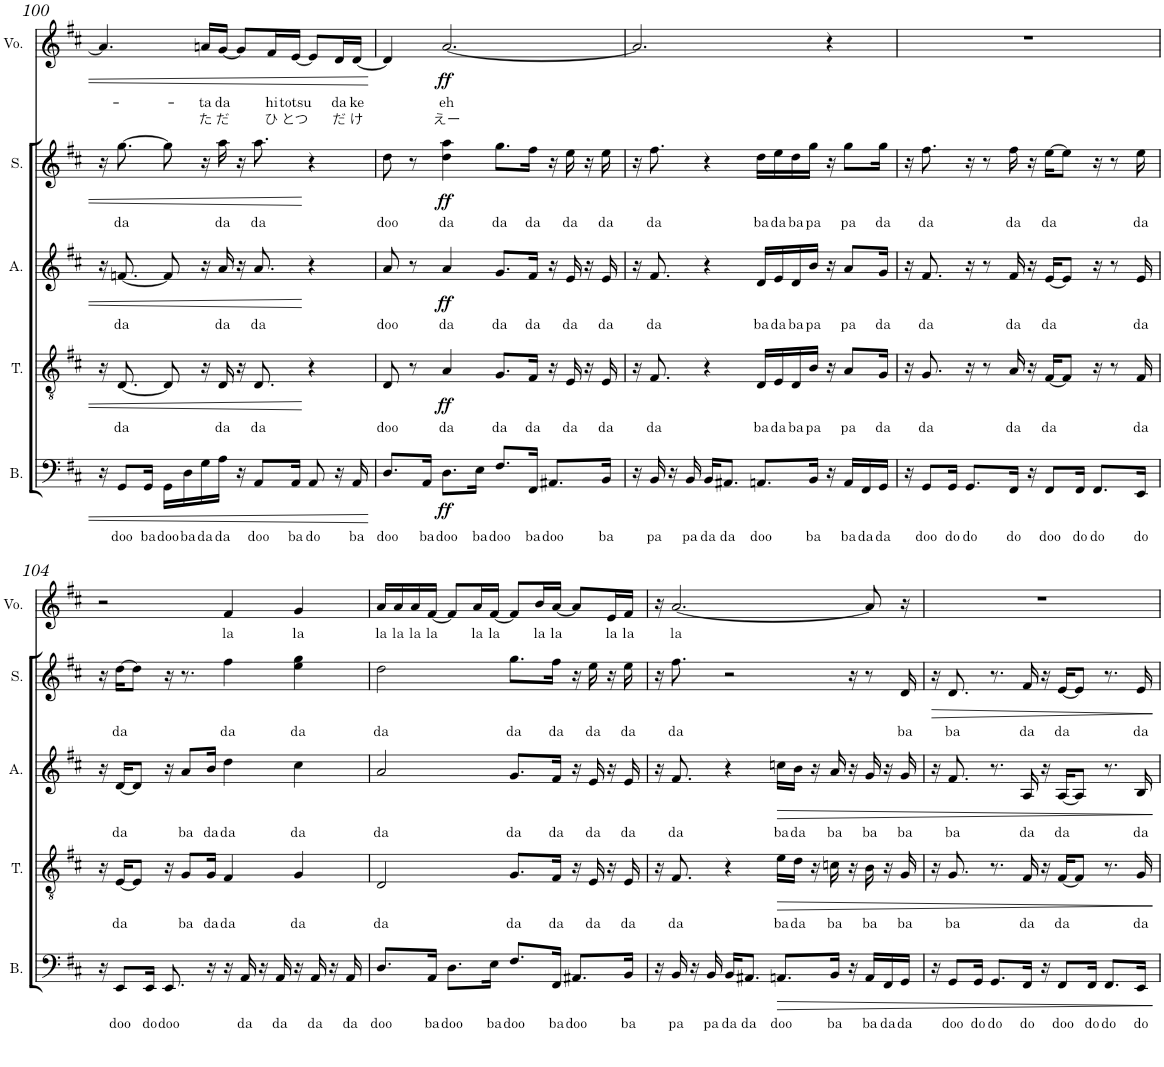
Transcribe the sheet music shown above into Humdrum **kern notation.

**kern	**text	**dynam	**kern	**text	**dynam	**kern	**text	**dynam	**kern	**text	**dynam	**kern	**text	**text	**dynam
*part5	*part5	*part5	*part4	*part4	*part4	*part3	*part3	*part3	*part2	*part2	*part2	*part1	*part1	*part1	*part1
*staff5	*staff5	*staff5	*staff4	*staff4	*staff4	*staff3	*staff3	*staff3	*staff2	*staff2	*staff2	*staff1	*staff1	*staff1	*staff1
*I"Bass	*	*	*I"Tenor	*	*	*I"Alto	*	*	*I"Soprano	*	*	*I"Voice	*	*	*
*I'B.	*	*	*I'T.	*	*	*I'A.	*	*	*I'S.	*	*	*I'Vo.	*	*	*
!!LO:PB:g=z
*clefF4	*	*	*clefGv2	*	*	*clefG2	*	*	*clefG2	*	*	*clefG2	*	*	*
*k[f#c#]	*	*	*k[f#c#]	*	*	*k[f#c#]	*	*	*k[f#c#]	*	*	*k[f#c#]	*	*	*
*M4/4	*	*	*M4/4	*	*	*M4/4	*	*	*M4/4	*	*	*M4/4	*	*	*
=100	=100	=100	=100	=100	=100	=100	=100	=100	=100	=100	=100	=100	=100	=100	=100
16r	.	.	16r	.	.	16r	.	.	16r	.	.	4.a#/]	.	.	.
!	!LO:LY:b	!	!	!LO:LY:b	!	!	!LO:LY:b	!	!	!LO:LY:b	!	!	!	!	!
8GG/L	doo	.	[8.D/	da	.	[8.fn/	da	.	[8.gg\	da	.	.	.	.	.
!	!LO:LY:b	!	!	!	!	!	!	!	!	!	!	!	!	!	!
16GG/Jk	ba	.	.	.	.	.	.	.	.	.	.	.	.	.	.
!	!LO:LY:b	!	!	!	!	!	!	!	!	!	!	!	!	!	!
16GG\LL	doo	.	8D/]	.	.	8f/]	.	.	8gg\]	.	.	.	.	.	.
!	!LO:LY:b	!	!	!	!	!	!	!	!	!	!	!	!	!	!
16D\	ba	.	.	.	.	.	.	.	.	.	.	.	.	.	.
!	!LO:LY:b	!	!	!	!	!	!	!	!	!	!	!	!LO:LY:b	!LO:LY:b	!
16G\	da	.	16r	.	.	16r	.	.	16r	.	.	16an/LL	ta	た	.
!	!LO:LY:b	!	!	!LO:LY:b	!	!	!LO:LY:b	!	!	!LO:LY:b	!	!	!LO:LY:b	!LO:LY:b	!
16A\JJ	da	.	16D/	da	.	16a/	da	.	16aa\	da	.	[16g/JJ	da	だ	.
16r	.	.	16r	.	.	16r	.	.	16r	.	.	8g/L]	.	.	.
!	!LO:LY:b	!	!	!LO:LY:b	!	!	!LO:LY:b	!	!	!LO:LY:b	!	!	!	!	!
8AA/L	doo	.	8.D/	da	.	8.a/	da	.	8.aa\	da	.	.	.	.	.
!	!	!	!	!	!	!	!	!	!	!	!	!	!LO:LY:b	!LO:LY:b	!
.	.	.	.	.	.	.	.	.	.	.	.	16f#/L	hi	ひ	.
!	!LO:LY:b	!	!	!	!	!	!	!	!	!	!	!	!LO:LY:b	!LO:LY:b	!
16AA/Jk	ba	.	.	.	.	.	.	.	.	.	.	[16e/JJ	totsu	とつ	.
!	!LO:LY:b	!	!	!	!	!	!	!	!	!	!	!	!	!	!
8AA/	do	.	4r	.	.	4r	.	.	4r	.	.	8e/L]	.	.	.
!	!	!	!	!	!	!	!	!	!	!	!	!	!LO:LY:b	!LO:LY:b	!
16r	.	.	.	.	.	.	.	.	.	.	.	16d/L	da	だ	.
!	!LO:LY:b	!	!	!	!	!	!	!	!	!	!	!	!LO:LY:b	!LO:LY:b	!
16AA/	ba	.	.	.	.	.	.	.	.	.	.	[16d/JJ	ke	け	.
=101	=101	=101	=101	=101	=101	=101	=101	=101	=101	=101	=101	=101	=101	=101	=101
!	!LO:LY:b	!	!	!LO:LY:b	!	!	!LO:LY:b	!	!	!LO:LY:b	!	!	!	!	!
8.D/L	doo	.	8D/	doo	.	8a/	doo	.	8dd\	doo	.	4d/]	.	.	.
.	.	.	8r	.	.	8r	.	.	8r	.	.	.	.	.	.
!	!LO:LY:b	!	!	!	!	!	!	!	!	!	!	!	!	!	!
16AA/Jk	ba	.	.	.	.	.	.	.	.	.	.	.	.	.	.
!	!LO:LY:b	!LO:DY:b	!	!LO:LY:b	!LO:DY:b	!	!LO:LY:b	!LO:DY:b	!	!LO:LY:b	!LO:DY:b	!	!LO:LY:b	!LO:LY:b	!LO:DY:b
8.D\L	doo	ff	4A/	da	ff	4a/	da	ff	4dd\ 4aa\	da	ff	[2.a/	eh	えー	ff
!	!LO:LY:b	!	!	!	!	!	!	!	!	!	!	!	!	!	!
16E\Jk	ba	.	.	.	.	.	.	.	.	.	.	.	.	.	.
!	!LO:LY:b	!	!	!LO:LY:b	!	!	!LO:LY:b	!	!	!LO:LY:b	!	!	!	!	!
8.F#/L	doo	.	8.G/L	da	.	8.g/L	da	.	8.gg\L	da	.	.	.	.	.
!	!LO:LY:b	!	!	!LO:LY:b	!	!	!LO:LY:b	!	!	!LO:LY:b	!	!	!	!	!
16FF#/Jk	ba	.	16F#/Jk	da	.	16f#/Jk	da	.	16ff#\Jk	da	.	.	.	.	.
!	!LO:LY:b	!	!	!	!	!	!	!	!	!	!	!	!	!	!
8.AA#X/L	doo	.	16r	.	.	16r	.	.	16r	.	.	.	.	.	.
!	!	!	!	!LO:LY:b	!	!	!LO:LY:b	!	!	!LO:LY:b	!	!	!	!	!
.	.	.	16E/	da	.	16e/	da	.	16ee\	da	.	.	.	.	.
.	.	.	16r	.	.	16r	.	.	16r	.	.	.	.	.	.
!	!LO:LY:b	!	!	!LO:LY:b	!	!	!LO:LY:b	!	!	!LO:LY:b	!	!	!	!	!
16BB/Jk	ba	.	16E/	da	.	16e/	da	.	16ee\	da	.	.	.	.	.
=102	=102	=102	=102	=102	=102	=102	=102	=102	=102	=102	=102	=102	=102	=102	=102
16r	.	.	16r	.	.	16r	.	.	16r	.	.	2.a/]	.	.	.
!	!LO:LY:b	!	!	!LO:LY:b	!	!	!LO:LY:b	!	!	!LO:LY:b	!	!	!	!	!
16BB/	pa	.	8.F#/	da	.	8.f#/	da	.	8.ff#\	da	.	.	.	.	.
16r	.	.	.	.	.	.	.	.	.	.	.	.	.	.	.
!	!LO:LY:b	!	!	!	!	!	!	!	!	!	!	!	!	!	!
16BB/	pa	.	.	.	.	.	.	.	.	.	.	.	.	.	.
!	!LO:LY:b	!	!	!	!	!	!	!	!	!	!	!	!	!	!
16BB/KL	da	.	4r	.	.	4r	.	.	4r	.	.	.	.	.	.
!	!LO:LY:b	!	!	!	!	!	!	!	!	!	!	!	!	!	!
8.AA#X/J	da	.	.	.	.	.	.	.	.	.	.	.	.	.	.
!	!LO:LY:b	!	!	!LO:LY:b	!	!	!LO:LY:b	!	!	!LO:LY:b	!	!	!	!	!
8.AAn/L	doo	.	16D/LL	ba	.	16d/LL	ba	.	16dd\LL	ba	.	.	.	.	.
!	!	!	!	!LO:LY:b	!	!	!LO:LY:b	!	!	!LO:LY:b	!	!	!	!	!
.	.	.	16E/	da	.	16e/	da	.	16ee\	da	.	.	.	.	.
!	!	!	!	!LO:LY:b	!	!	!LO:LY:b	!	!	!LO:LY:b	!	!	!	!	!
.	.	.	16D/	ba	.	16d/	ba	.	16dd\	ba	.	.	.	.	.
!	!LO:LY:b	!	!	!LO:LY:b	!	!	!LO:LY:b	!	!	!LO:LY:b	!	!	!	!	!
16BB/Jk	ba	.	16B/JJ	pa	.	16b/JJ	pa	.	16gg\JJ	pa	.	.	.	.	.
16r	.	.	16r	.	.	16r	.	.	16r	.	.	4r	.	.	.
!	!LO:LY:b	!	!	!LO:LY:b	!	!	!LO:LY:b	!	!	!LO:LY:b	!	!	!	!	!
16AA/LL	ba	.	8A/L	pa	.	8a/L	pa	.	8gg\L	pa	.	.	.	.	.
!	!LO:LY:b	!	!	!	!	!	!	!	!	!	!	!	!	!	!
16FF#/	da	.	.	.	.	.	.	.	.	.	.	.	.	.	.
!	!LO:LY:b	!	!	!LO:LY:b	!	!	!LO:LY:b	!	!	!LO:LY:b	!	!	!	!	!
16GG/JJ	da	.	16G/Jk	da	.	16g/Jk	da	.	16gg\Jk	da	.	.	.	.	.
=103	=103	=103	=103	=103	=103	=103	=103	=103	=103	=103	=103	=103	=103	=103	=103
16r	.	.	16r	.	.	16r	.	.	16r	.	.	1r	.	.	.
!	!LO:LY:b	!	!	!LO:LY:b	!	!	!LO:LY:b	!	!	!LO:LY:b	!	!	!	!	!
8GG/L	doo	.	8.G/	da	.	8.f#/	da	.	8.ff#\	da	.	.	.	.	.
!	!LO:LY:b	!	!	!	!	!	!	!	!	!	!	!	!	!	!
16GG/Jk	do	.	.	.	.	.	.	.	.	.	.	.	.	.	.
!	!LO:LY:b	!	!	!	!	!	!	!	!	!	!	!	!	!	!
8.GG/L	do	.	16r	.	.	16r	.	.	16r	.	.	.	.	.	.
.	.	.	8r	.	.	8r	.	.	8r	.	.	.	.	.	.
!	!LO:LY:b	!	!	!LO:LY:b	!	!	!LO:LY:b	!	!	!LO:LY:b	!	!	!	!	!
16FF#/Jk	do	.	16A/	da	.	16f#/	da	.	16ff#\	da	.	.	.	.	.
16r	.	.	16r	.	.	16r	.	.	16r	.	.	.	.	.	.
!	!LO:LY:b	!	!	!LO:LY:b	!	!	!LO:LY:b	!	!	!LO:LY:b	!	!	!	!	!
8FF#/L	doo	.	[16F#/KL	da	.	[16e/KL	da	.	[16ee\KL	da	.	.	.	.	.
.	.	.	8F#/J]	.	.	8e/J]	.	.	8ee\J]	.	.	.	.	.	.
!	!LO:LY:b	!	!	!	!	!	!	!	!	!	!	!	!	!	!
16FF#/Jk	do	.	.	.	.	.	.	.	.	.	.	.	.	.	.
!	!LO:LY:b	!	!	!	!	!	!	!	!	!	!	!	!	!	!
8.FF#/L	do	.	16r	.	.	16r	.	.	16r	.	.	.	.	.	.
.	.	.	8r	.	.	8r	.	.	8r	.	.	.	.	.	.
!	!LO:LY:b	!	!	!LO:LY:b	!	!	!LO:LY:b	!	!	!LO:LY:b	!	!	!	!	!
16EE/Jk	do	.	16F#/	da	.	16e/	da	.	16ee\	da	.	.	.	.	.
!!LO:LB:g=z
=104	=104	=104	=104	=104	=104	=104	=104	=104	=104	=104	=104	=104	=104	=104	=104
16r	.	.	16r	.	.	16r	.	.	16r	.	.	2r	.	.	.
!	!LO:LY:b	!	!	!LO:LY:b	!	!	!LO:LY:b	!	!	!LO:LY:b	!	!	!	!	!
8EE/L	doo	.	[16E/KL	da	.	[16d/KL	da	.	[16dd\KL	da	.	.	.	.	.
.	.	.	8E/J]	.	.	8d/J]	.	.	8dd\J]	.	.	.	.	.	.
!	!LO:LY:b	!	!	!	!	!	!	!	!	!	!	!	!	!	!
16EE/Jk	do	.	.	.	.	.	.	.	.	.	.	.	.	.	.
!	!LO:LY:b	!	!	!	!	!	!	!	!	!	!	!	!	!	!
8.EE/	doo	.	16r	.	.	16r	.	.	16r	.	.	.	.	.	.
!	!	!	!	!LO:LY:b	!	!	!LO:LY:b	!	!	!	!	!	!	!	!
.	.	.	8G/L	ba	.	8a/L	ba	.	8.r	.	.	.	.	.	.
!	!	!	!	!LO:LY:b	!	!	!LO:LY:b	!	!	!	!	!	!	!	!
16r	.	.	16G/Jk	da	.	16b/Jk	da	.	.	.	.	.	.	.	.
!	!	!	!	!LO:LY:b	!	!	!LO:LY:b	!	!	!LO:LY:b	!	!	!LO:LY:b	!	!
16r	.	.	4F#/	da	.	4dd\	da	.	4ff#\	da	.	4f#/	la	.	.
!	!LO:LY:b	!	!	!	!	!	!	!	!	!	!	!	!	!	!
16AA/	da	.	.	.	.	.	.	.	.	.	.	.	.	.	.
16r	.	.	.	.	.	.	.	.	.	.	.	.	.	.	.
!	!LO:LY:b	!	!	!	!	!	!	!	!	!	!	!	!	!	!
16AA/	da	.	.	.	.	.	.	.	.	.	.	.	.	.	.
!	!	!	!	!LO:LY:b	!	!	!LO:LY:b	!	!	!LO:LY:b	!	!	!LO:LY:b	!	!
16r	.	.	4G/	da	.	4cc#\	da	.	4ee\ 4gg\	da	.	4g/	la	.	.
!	!LO:LY:b	!	!	!	!	!	!	!	!	!	!	!	!	!	!
16AA/	da	.	.	.	.	.	.	.	.	.	.	.	.	.	.
16r	.	.	.	.	.	.	.	.	.	.	.	.	.	.	.
!	!LO:LY:b	!	!	!	!	!	!	!	!	!	!	!	!	!	!
16AA/	da	.	.	.	.	.	.	.	.	.	.	.	.	.	.
=105	=105	=105	=105	=105	=105	=105	=105	=105	=105	=105	=105	=105	=105	=105	=105
!	!LO:LY:b	!	!	!LO:LY:b	!	!	!LO:LY:b	!	!	!LO:LY:b	!	!	!LO:LY:b	!	!
8.D/L	doo	.	2D/	da	.	2a/	da	.	2dd\	da	.	16a/LL	la	.	.
!	!	!	!	!	!	!	!	!	!	!	!	!	!LO:LY:b	!	!
.	.	.	.	.	.	.	.	.	.	.	.	16a/	la	.	.
!	!	!	!	!	!	!	!	!	!	!	!	!	!LO:LY:b	!	!
.	.	.	.	.	.	.	.	.	.	.	.	16a/	la	.	.
!	!LO:LY:b	!	!	!	!	!	!	!	!	!	!	!	!LO:LY:b	!	!
16AA/Jk	ba	.	.	.	.	.	.	.	.	.	.	[16f#/JJ	la	.	.
!	!LO:LY:b	!	!	!	!	!	!	!	!	!	!	!	!	!	!
8.D\L	doo	.	.	.	.	.	.	.	.	.	.	8f#/L]	.	.	.
!	!	!	!	!	!	!	!	!	!	!	!	!	!LO:LY:b	!	!
.	.	.	.	.	.	.	.	.	.	.	.	16a/L	la	.	.
!	!LO:LY:b	!	!	!	!	!	!	!	!	!	!	!	!LO:LY:b	!	!
16E\Jk	ba	.	.	.	.	.	.	.	.	.	.	[16f#/JJ	la	.	.
!	!LO:LY:b	!	!	!LO:LY:b	!	!	!LO:LY:b	!	!	!LO:LY:b	!	!	!	!	!
8.F#/L	doo	.	8.G/L	da	.	8.g/L	da	.	8.gg\L	da	.	8f#/L]	.	.	.
!	!	!	!	!	!	!	!	!	!	!	!	!	!LO:LY:b	!	!
.	.	.	.	.	.	.	.	.	.	.	.	16b/L	la	.	.
!	!LO:LY:b	!	!	!LO:LY:b	!	!	!LO:LY:b	!	!	!LO:LY:b	!	!	!LO:LY:b	!	!
16FF#/Jk	ba	.	16F#/Jk	da	.	16f#/Jk	da	.	16ff#\Jk	da	.	[16a/JJ	la	.	.
!	!LO:LY:b	!	!	!	!	!	!	!	!	!	!	!	!	!	!
8.AA#X/L	doo	.	16r	.	.	16r	.	.	16r	.	.	8a/L]	.	.	.
!	!	!	!	!LO:LY:b	!	!	!LO:LY:b	!	!	!LO:LY:b	!	!	!	!	!
.	.	.	16E/	da	.	16e/	da	.	16ee\	da	.	.	.	.	.
!	!	!	!	!	!	!	!	!	!	!	!	!	!LO:LY:b	!	!
.	.	.	16r	.	.	16r	.	.	16r	.	.	16e/L	la	.	.
!	!LO:LY:b	!	!	!LO:LY:b	!	!	!LO:LY:b	!	!	!LO:LY:b	!	!	!LO:LY:b	!	!
16BB/Jk	ba	.	16E/	da	.	16e/	da	.	16ee\	da	.	16f#/JJ	la	.	.
=106	=106	=106	=106	=106	=106	=106	=106	=106	=106	=106	=106	=106	=106	=106	=106
16r	.	.	16r	.	.	16r	.	.	16r	.	.	16r	.	.	.
!	!LO:LY:b	!	!	!LO:LY:b	!	!	!LO:LY:b	!	!	!LO:LY:b	!	!	!LO:LY:b	!	!
16BB/	pa	.	8.F#/	da	.	8.f#/	da	.	8.ff#\	da	.	[2.a/	la	.	.
16r	.	.	.	.	.	.	.	.	.	.	.	.	.	.	.
!	!LO:LY:b	!	!	!	!	!	!	!	!	!	!	!	!	!	!
16BB/	pa	.	.	.	.	.	.	.	.	.	.	.	.	.	.
!	!LO:LY:b	!	!	!	!	!	!	!	!	!	!	!	!	!	!
16BB/KL	da	.	4r	.	.	4r	.	.	2r	.	.	.	.	.	.
!	!LO:LY:b	!	!	!	!	!	!	!	!	!	!	!	!	!	!
8.AA#X/J	da	.	.	.	.	.	.	.	.	.	.	.	.	.	.
!	!LO:LY:b	!LO:HP:b	!	!LO:LY:b	!LO:HP:b	!	!LO:LY:b	!LO:HP:b	!	!	!	!	!	!	!
8.AAn/L	doo	>	16e\LL	ba	>	16ccn\LL	ba	>	.	.	.	.	.	.	.
!	!	!	!	!LO:LY:b	!	!	!LO:LY:b	!	!	!	!	!	!	!	!
.	.	.	16d\JJ	da	.	16b\JJ	da	.	.	.	.	.	.	.	.
.	.	.	16r	.	.	16r	.	.	.	.	.	.	.	.	.
!	!LO:LY:b	!	!	!LO:LY:b	!	!	!LO:LY:b	!	!	!	!	!	!	!	!
16BB/Jk	ba	.	16cn\	ba	.	16a/	ba	.	.	.	.	.	.	.	.
16r	.	.	16r	.	.	16r	.	.	16r	.	.	.	.	.	.
!	!LO:LY:b	!	!	!LO:LY:b	!	!	!LO:LY:b	!	!	!	!	!	!	!	!
16AA/LL	ba	.	16B\	ba	.	16g/	ba	.	8r	.	.	8a/]	.	.	.
!	!LO:LY:b	!	!	!	!	!	!	!	!	!	!	!	!	!	!
16FF#/	da	.	16r	.	.	16r	.	.	.	.	.	.	.	.	.
!	!LO:LY:b	!	!	!LO:LY:b	!	!	!LO:LY:b	!	!	!LO:LY:b	!	!	!	!	!
16GG/JJ	da	.	16G/	ba	.	16g/	ba	.	16d/	ba	.	16r	.	.	.
=107	=107	=107	=107	=107	=107	=107	=107	=107	=107	=107	=107	=107	=107	=107	=107
!	!	!	!	!	!	!	!	!	!	!	!LO:HP:b	!	!	!	!
16r	.	.	16r	.	.	16r	.	.	16r	.	>	1r	.	.	.
!	!LO:LY:b	!	!	!LO:LY:b	!	!	!LO:LY:b	!	!	!LO:LY:b	!	!	!	!	!
8GG/L	doo	.	8.G/	ba	.	8.f#/	ba	.	8.d/	ba	.	.	.	.	.
!	!LO:LY:b	!	!	!	!	!	!	!	!	!	!	!	!	!	!
16GG/Jk	do	.	.	.	.	.	.	.	.	.	.	.	.	.	.
!	!LO:LY:b	!	!	!	!	!	!	!	!	!	!	!	!	!	!
8.GG/L	do	.	8.r	.	.	8.r	.	.	8.r	.	.	.	.	.	.
!	!LO:LY:b	!	!	!LO:LY:b	!	!	!LO:LY:b	!	!	!LO:LY:b	!	!	!	!	!
16FF#/Jk	do	.	16F#/	da	.	16A/	da	.	16f#/	da	.	.	.	.	.
16r	.	.	16r	.	.	16r	.	.	16r	.	.	.	.	.	.
!	!LO:LY:b	!	!	!LO:LY:b	!	!	!LO:LY:b	!	!	!LO:LY:b	!	!	!	!	!
8FF#/L	doo	.	[16F#/KL	da	.	[16A/KL	da	.	[16e/KL	da	.	.	.	.	.
.	.	.	8F#/J]	.	.	8A/J]	.	.	8e/J]	.	.	.	.	.	.
!	!LO:LY:b	!	!	!	!	!	!	!	!	!	!	!	!	!	!
16FF#/Jk	do	.	.	.	.	.	.	.	.	.	.	.	.	.	.
!	!LO:LY:b	!	!	!	!	!	!	!	!	!	!	!	!	!	!
8.FF#/L	do	.	8.r	.	.	8.r	.	.	8.r	.	.	.	.	.	.
!	!LO:LY:b	!	!	!LO:LY:b	!	!	!LO:LY:b	!	!	!LO:LY:b	!	!	!	!	!
16EE/Jk	do	.	16G/	da	.	16B/	da	.	16e/	da	.	.	.	.	.
.	.	]	.	.	]	.	.	]	.	.	]	.	.	.	.
=	=	=	=	=	=	=	=	=	=	=	=	=	=	=	=
*-	*-	*-	*-	*-	*-	*-	*-	*-	*-	*-	*-	*-	*-	*-	*-
